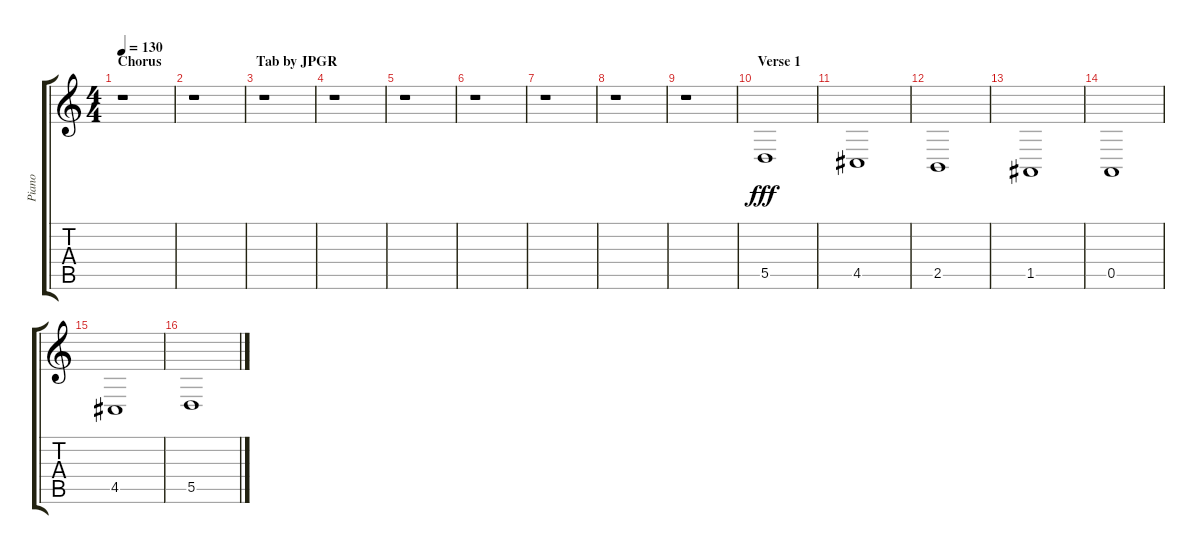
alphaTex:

\track ("Piano" "Piano") {instrument acousticgrandpiano}
\staff {score tabs}
\tuning (E4 B3 G3 D3 A2 E2) {hide}
\ts (4 4)
\section ("" "Chorus                           Tab by JPGR")
\tempo 130
\clef g2
\ks c
r.1{dy fff instrument acousticgrandpiano} |
r.1 |
r.1 |
r.1 |
r.1 |
r.1 |
r.1 |
r.1 |
r.1 |
\section ("" "Verse 1")
5.5.1 |
4.5.1 |
2.5.1 |
1.5.1 |
0.5.1 |
4.5.1 |
5.5.1
